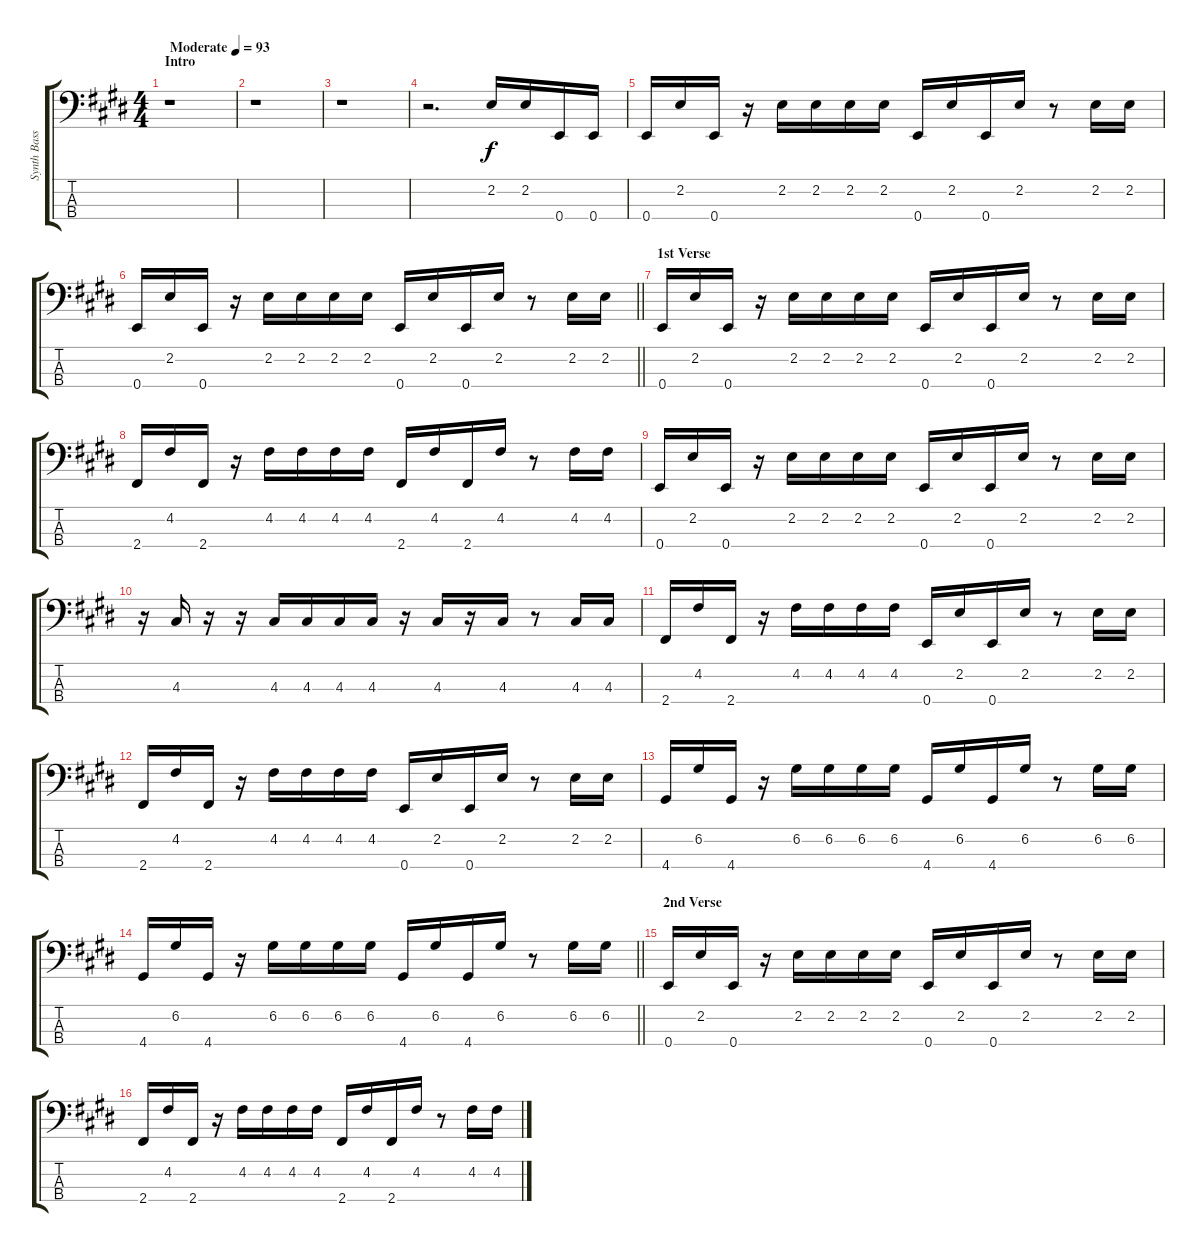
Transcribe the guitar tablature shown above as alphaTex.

\track ("Synth Bass" "Synth Bass") {instrument synthbass1}
\staff {score tabs}
\tuning (G2 D2 A1 E1) {hide}
\ts (4 4)
\section ("" "Intro")
\tempo (93 "Moderate")
\clef f4
\ks c#minor
r.1{dy f instrument synthbass1} |
r.1 |
r.1 |
r.2{d} 2.2.16 2.2.16 0.4.16 0.4.16 |
0.4.16 2.2.16 0.4.16 r.16 2.2.16 2.2.16 2.2.16 2.2.16 0.4.16 2.2.16 0.4.16 2.2.16 r.8 2.2.16 2.2.16 |
\barLineRight lightlight
0.4.16 2.2.16 0.4.16 r.16 2.2.16 2.2.16 2.2.16 2.2.16 0.4.16 2.2.16 0.4.16 2.2.16 r.8 2.2.16 2.2.16 |
\section ("" "1st Verse")
0.4.16 2.2.16 0.4.16 r.16 2.2.16 2.2.16 2.2.16 2.2.16 0.4.16 2.2.16 0.4.16 2.2.16 r.8 2.2.16 2.2.16 |
2.4.16 4.2.16 2.4.16 r.16 4.2.16 4.2.16 4.2.16 4.2.16 2.4.16 4.2.16 2.4.16 4.2.16 r.8 4.2.16 4.2.16 |
0.4.16 2.2.16 0.4.16 r.16 2.2.16 2.2.16 2.2.16 2.2.16 0.4.16 2.2.16 0.4.16 2.2.16 r.8 2.2.16 2.2.16 |
r.16 4.3.16 r.16 r.16 4.3.16 4.3.16 4.3.16 4.3.16 r.16 4.3.16 r.16 4.3.16 r.8 4.3.16 4.3.16 |
2.4.16 4.2.16 2.4.16 r.16 4.2.16 4.2.16 4.2.16 4.2.16 0.4.16 2.2.16 0.4.16 2.2.16 r.8 2.2.16 2.2.16 |
2.4.16 4.2.16 2.4.16 r.16 4.2.16 4.2.16 4.2.16 4.2.16 0.4.16 2.2.16 0.4.16 2.2.16 r.8 2.2.16 2.2.16 |
4.4.16 6.2.16 4.4.16 r.16 6.2.16 6.2.16 6.2.16 6.2.16 4.4.16 6.2.16 4.4.16 6.2.16 r.8 6.2.16 6.2.16 |
\barLineRight lightlight
4.4.16 6.2.16 4.4.16 r.16 6.2.16 6.2.16 6.2.16 6.2.16 4.4.16 6.2.16 4.4.16 6.2.16 r.8 6.2.16 6.2.16 |
\section ("" "2nd Verse")
0.4.16 2.2.16 0.4.16 r.16 2.2.16 2.2.16 2.2.16 2.2.16 0.4.16 2.2.16 0.4.16 2.2.16 r.8 2.2.16 2.2.16 |
2.4.16 4.2.16 2.4.16 r.16 4.2.16 4.2.16 4.2.16 4.2.16 2.4.16 4.2.16 2.4.16 4.2.16 r.8 4.2.16 4.2.16
